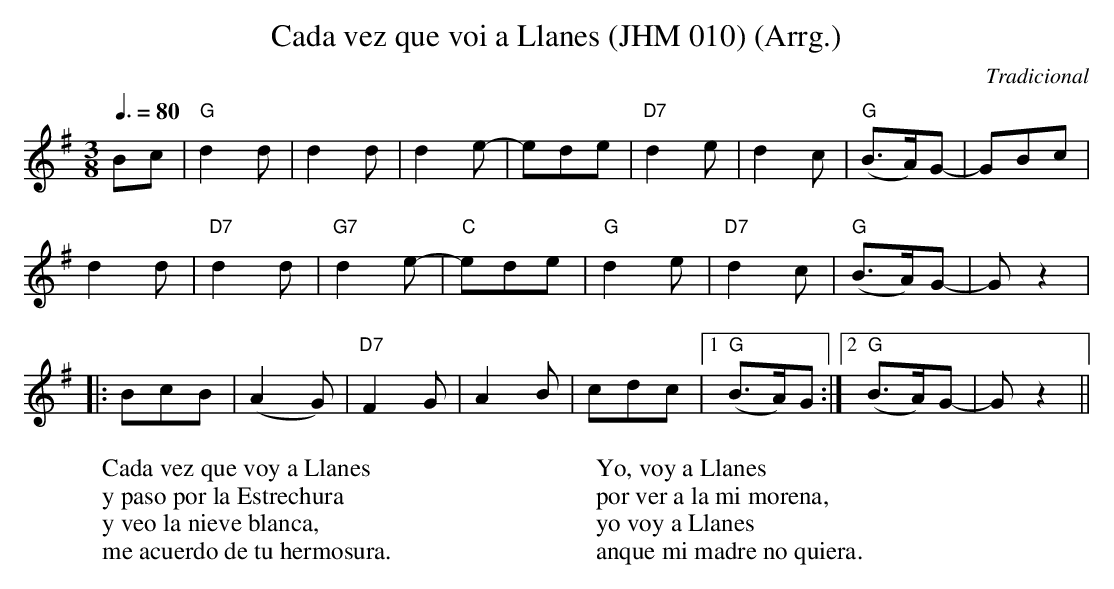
X:1
T:Cada vez que voi a Llanes (JHM 010) (Arrg.)
C:Tradicional
M:3/8
L:1/8
Q:3/8=80
K:G
Bc|"G"d2 d|d2 d|d2 e-|ede|"D7"d2 e|d2 c|"G"(B>A)G-|GBc|
d2 d|"D7"d2 d|"G7"d2 e-|"C"ede|"G"d2 e|"D7"d2 c|"G"(B>A)G-|G z2|
|: BcB|(A2 G)|"D7"F2 G|A2 B|cdc|[1 "G"(B>A)G :|[2 "G"(B>A)G-|G z2||
W:Cada vez que voy a Llanes
W:y paso por la Estrechura
W:y veo la nieve blanca,
W:me acuerdo de tu hermosura.
W:
W:Yo, voy a Llanes
W:por ver a la mi morena,
W:yo voy a Llanes
W:anque mi madre no quiera.
W:
